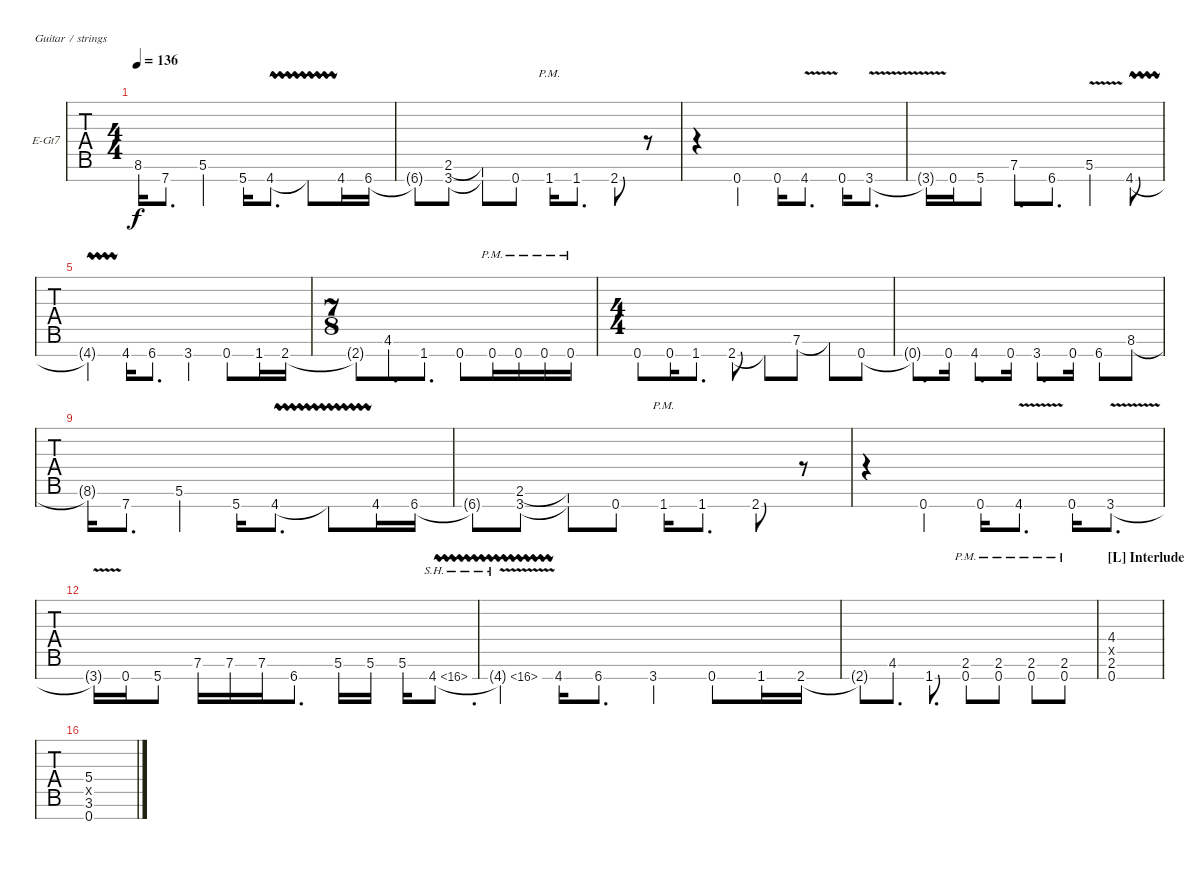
\defaultSystemsLayout 4
\bracketExtendMode groupsimilarinstruments
\firstSystemTrackNameOrientation horizontal
\otherSystemsTrackNameOrientation horizontal
\defaultBarNumberDisplay FirstOfSystem
\track ("Rhythm Right" "E-Gt7") {multiBarRest instrument distortionguitar}
\staff {tabs}
\tuning (E4 B3 G3 D3 A2 E2 B1)
\ts (4 4)
\tempo 136
\clef g2
\ks c
8.6{t}.16{dy f} 7.7.8{d} 5.6.4 5.7.16 4.7{vw}.8{d} 4.7{vw t}.8 4.7.16 6.7.16 |
6.7{t}.8 (3.7 2.6).8 (3.7{t} 2.6{t}).8 0.7.8 1.7{pm}.16 1.7.8{d} 2.7.8 r.8 |
r.4 0.7.4 0.7.16 4.7{v}.8{d} 0.7.16 3.7{v}.8{d} |
3.7{v t}.16 0.7.16 5.7.8 7.6.8{d} 6.7.8{d} 5.6{v}.4 4.7{vw}.8 |
4.7{vw t}.4 4.7.16 6.7.8{d} 3.7.4 0.7.8 1.7.16 2.7.16 |
\ts (7 8)
2.7{t}.8 4.6.8{d} 1.7.8{d} 0.7.8 0.7{pm}.16 0.7{pm}.16 0.7{pm}.16 0.7{pm}.16 |
\ts (4 4)
0.7.8 0.7.16 1.7.8{d} 2.7.8 2.7{t}.8 7.6.8 7.6{t}.8 0.7.8 |
0.7{t}.8{d} 0.7.16 4.7.8{d} 0.7.16 3.7.8{d} 0.7.16 6.7.8 8.6.8 |
8.6{t}.16 7.7.8{d} 5.6.4 5.7.16 4.7{vw}.8{d} 4.7{vw t}.8 4.7.16 6.7.16 |
6.7{t}.8 (3.7 2.6).8 (3.7{t} 2.6{t}).8 0.7.8 1.7{pm}.16 1.7.8{d} 2.7.8 r.8 |
r.4 0.7.4 0.7.16 4.7{v}.8{d} 0.7.16 3.7{v}.8{d} |
3.7{v t}.16 0.7.16 5.7.8 7.6.16 7.6.16 7.6.16 6.7.8{d} 5.6.16 5.6.16 5.6.16 4.7{sh 12 vw}.8{d} |
4.7{sh 12 v t}.4 4.7.16 6.7.8{d} 3.7.4 0.7.8 1.7.16 2.7.16 |
2.7{t}.8 4.6.8{d} 1.7.8{d} (0.7{pm} 2.6{pm}).8 (0.7{pm} 2.6{pm}).8 (0.7{pm} 2.6{pm}).8 (0.7{pm} 2.6{pm}).8 |
\section ("L" "Interlude")
(4.4 0.7 2.6 0.5{x}).1 |
(3.6 5.4 0.7 0.5{x}).1
